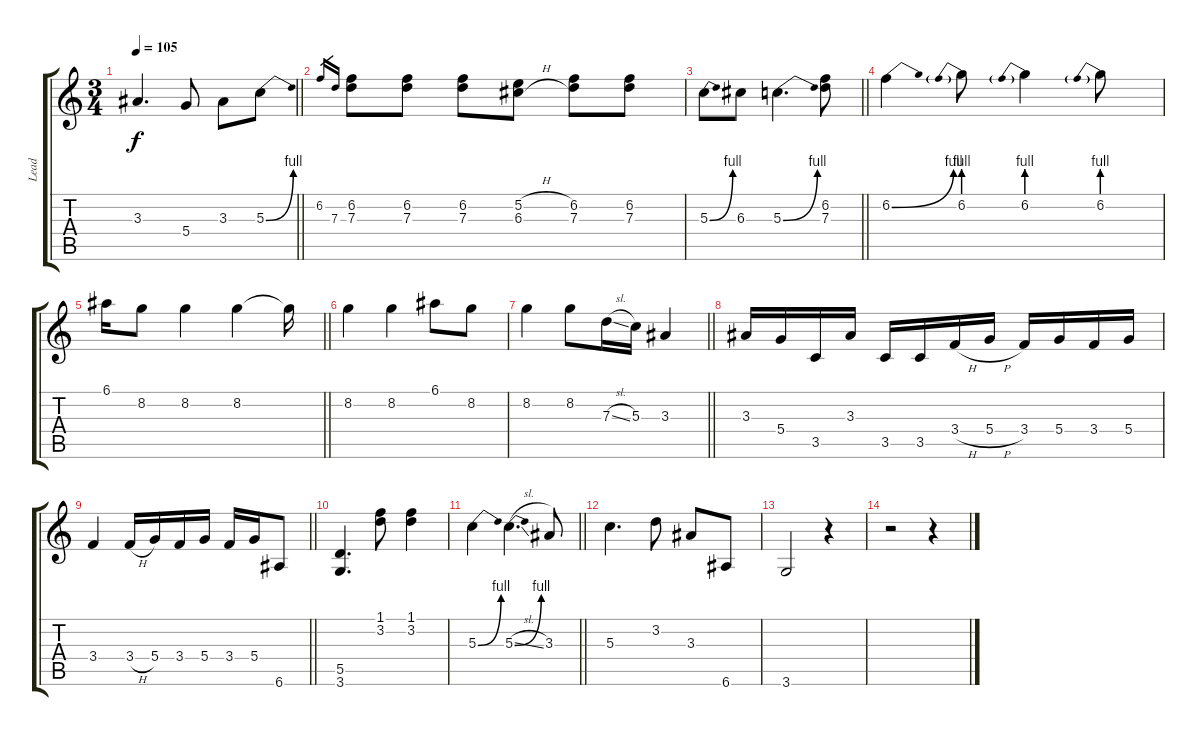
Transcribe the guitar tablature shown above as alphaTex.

\track ("Lead" "Lead") {instrument overdrivenguitar}
\staff {score tabs}
\tuning (E4 B3 G3 D3 A2 E2) {hide}
\ts (3 4)
\tempo 105
\clef g2
\barLineRight lightlight
\ks c
3.3.4{d dy f} 5.4.8 3.3.8 5.3{be (bend 0 0 60 4)}.8 |
6.2.16{gr} 7.3.16{gr} (6.2 7.3).8 (6.2 7.3).8 (6.2 7.3).8 (5.2{h} 6.3{h}).8 (6.2 7.3).8 (6.2 7.3).8 |
\barLineRight lightlight
5.3{be (bend 0 0 60 4)}.8 6.3.8 5.3{be (bend 0 0 60 4)}.4{d} (6.2 7.3).8 |
6.2{be (bend 0 0 60 4)}.4 6.2{be (prebend 0 4 60 4)}.8 6.2{be (prebend 0 4 60 4)}.4 6.2{be (prebend 0 4 60 4)}.8 |
\barLineRight lightlight
6.1.16{volume 3} 8.2.8 8.2.4 8.2.4 8.2{t}.16 |
8.2.4 8.2.4 6.1.8 8.2.8 |
\barLineRight lightlight
8.2.4 8.2.8 7.3{sl}.16 5.3.16 3.3.4 |
3.3.16 5.4.16 3.5.16 3.3.16 3.5.16 3.5.16 3.4{h}.16 5.4{h}.16 3.4.16 5.4.16 3.4.16 5.4.16 |
\barLineRight lightlight
3.4.4 3.4{h}.16 5.4.16 3.4.16 5.4.16 3.4.16 5.4.16 6.6.8 |
(5.5 3.6).4{d volume 0} (1.1 3.2).8 (1.1 3.2).4 |
\barLineRight lightlight
5.3{be (bend 0 0 60 4)}.4 5.3{be (bend 0 0 60 4) sl}.4{d} 3.3.8 |
5.3.4{d} 3.2.8 3.3.8 6.6.8 |
3.6.2 r.4 |
r.2 r.4
